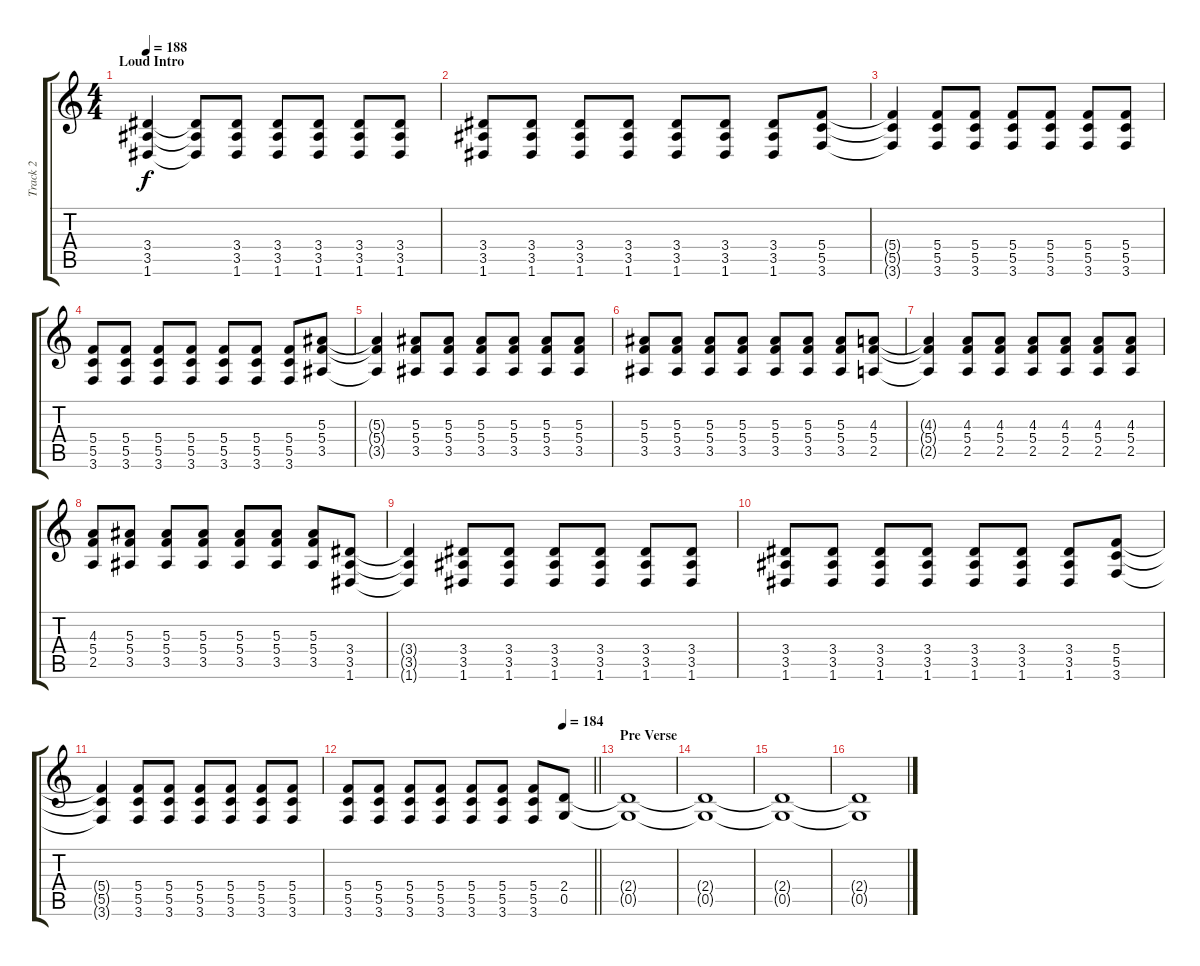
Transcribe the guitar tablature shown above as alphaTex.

\track ("Track 2" "Track 2") {instrument distortionguitar}
\staff {score tabs}
\tuning (D4 A3 F3 C3 G2 D2) {hide}
\ts (4 4)
\section ("" "Loud Intro")
\tempo 188
\clef g2
\ks c
(3.4 3.5 1.6).4{dy f balance 9} (3.4{t} 3.5{t} 1.6{t}).8 (3.4 3.5 1.6).8 (3.4 3.5 1.6).8 (3.4 3.5 1.6).8 (3.4 3.5 1.6).8 (3.4 3.5 1.6).8 |
(3.4 3.5 1.6).8 (3.4 3.5 1.6).8 (3.4 3.5 1.6).8 (3.4 3.5 1.6).8 (3.4 3.5 1.6).8 (3.4 3.5 1.6).8 (3.4 3.5 1.6).8 (5.4 5.5 3.6).8 |
(5.4{t} 5.5{t} 3.6{t}).4 (5.4 5.5 3.6).8 (5.4 5.5 3.6).8 (5.4 5.5 3.6).8 (5.4 5.5 3.6).8 (5.4 5.5 3.6).8 (5.4 5.5 3.6).8 |
(5.4 5.5 3.6).8 (5.4 5.5 3.6).8 (5.4 5.5 3.6).8 (5.4 5.5 3.6).8 (5.4 5.5 3.6).8 (5.4 5.5 3.6).8 (5.4 5.5 3.6).8 (5.3 5.4 3.5).8 |
(5.3{t} 5.4{t} 3.5{t}).4 (5.3 5.4 3.5).8 (5.3 5.4 3.5).8 (5.3 5.4 3.5).8 (5.3 5.4 3.5).8 (5.3 5.4 3.5).8 (5.3 5.4 3.5).8 |
(5.3 5.4 3.5).8 (5.3 5.4 3.5).8 (5.3 5.4 3.5).8 (5.3 5.4 3.5).8 (5.3 5.4 3.5).8 (5.3 5.4 3.5).8 (5.3 5.4 3.5).8 (4.3 5.4 2.5).8 |
(4.3{t} 5.4{t} 2.5{t}).4 (4.3 5.4 2.5).8 (4.3 5.4 2.5).8 (4.3 5.4 2.5).8 (4.3 5.4 2.5).8 (4.3 5.4 2.5).8 (4.3 5.4 2.5).8 |
(4.3 5.4 2.5).8 (5.3 5.4 3.5).8 (5.3 5.4 3.5).8 (5.3 5.4 3.5).8 (5.3 5.4 3.5).8 (5.3 5.4 3.5).8 (5.3 5.4 3.5).8 (3.4 3.5 1.6).8 |
(3.4{t} 3.5{t} 1.6{t}).4 (3.4 3.5 1.6).8 (3.4 3.5 1.6).8 (3.4 3.5 1.6).8 (3.4 3.5 1.6).8 (3.4 3.5 1.6).8 (3.4 3.5 1.6).8 |
(3.4 3.5 1.6).8 (3.4 3.5 1.6).8 (3.4 3.5 1.6).8 (3.4 3.5 1.6).8 (3.4 3.5 1.6).8 (3.4 3.5 1.6).8 (3.4 3.5 1.6).8 (5.4 5.5 3.6).8 |
(5.4{t} 5.5{t} 3.6{t}).4 (5.4 5.5 3.6).8 (5.4 5.5 3.6).8 (5.4 5.5 3.6).8 (5.4 5.5 3.6).8 (5.4 5.5 3.6).8 (5.4 5.5 3.6).8 |
\tempo (184 0.875)
\barLineRight lightlight
(5.4 5.5 3.6).8 (5.4 5.5 3.6).8 (5.4 5.5 3.6).8 (5.4 5.5 3.6).8 (5.4 5.5 3.6).8 (5.4 5.5 3.6).8 (5.4 5.5 3.6).8 (2.4 0.5).8 |
\section ("" "Pre Verse")
(2.4{t} 0.5{t}).1 |
(2.4{t} 0.5{t}).1 |
(2.4{t} 0.5{t}).1 |
(2.4{t} 0.5{t}).1
